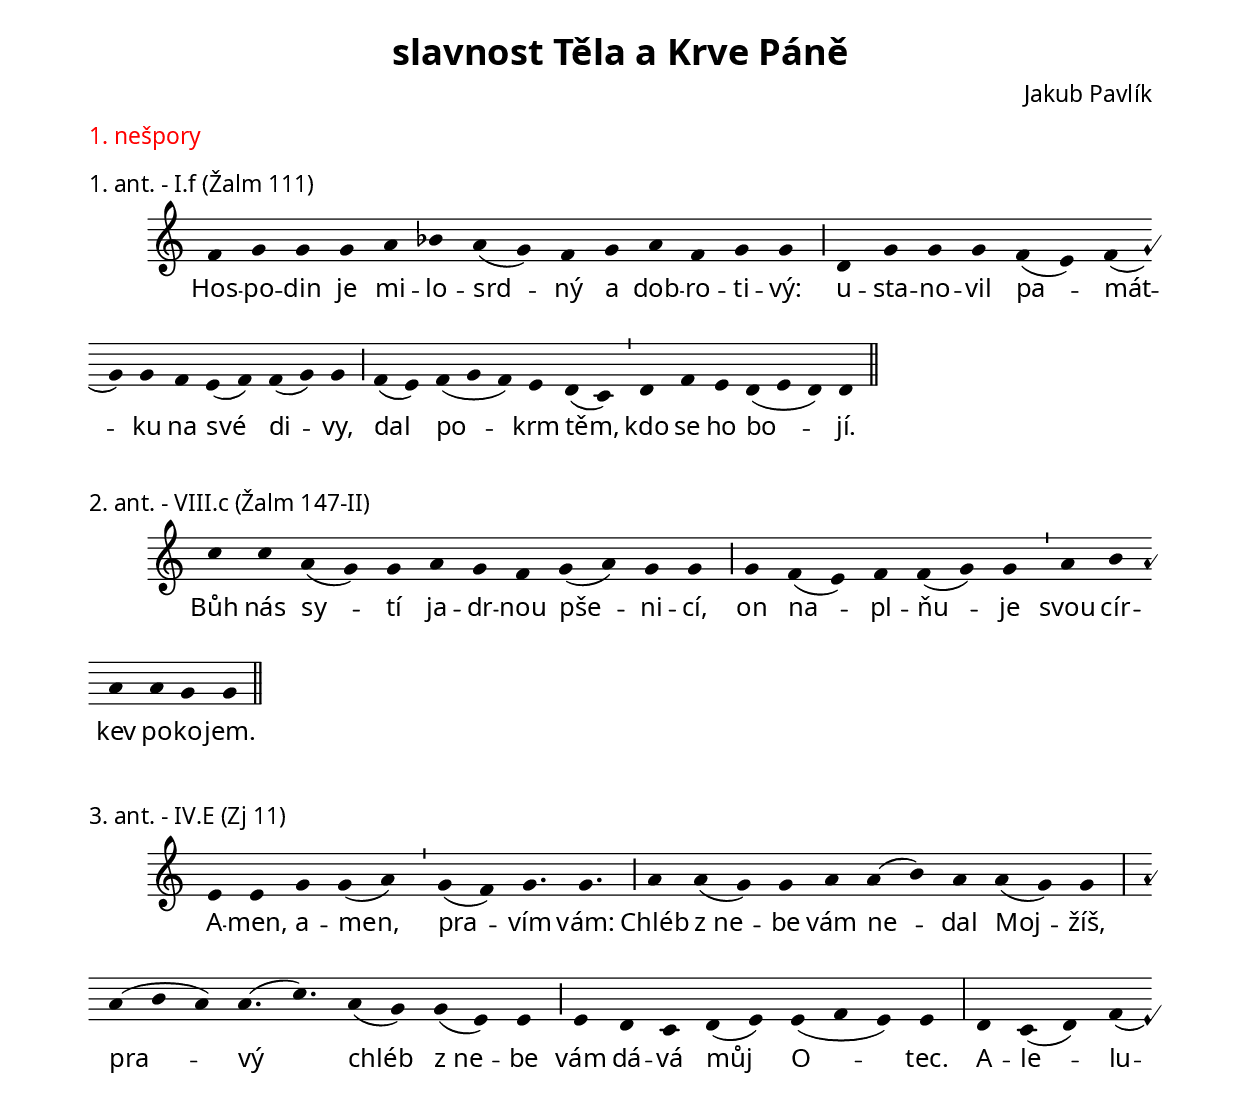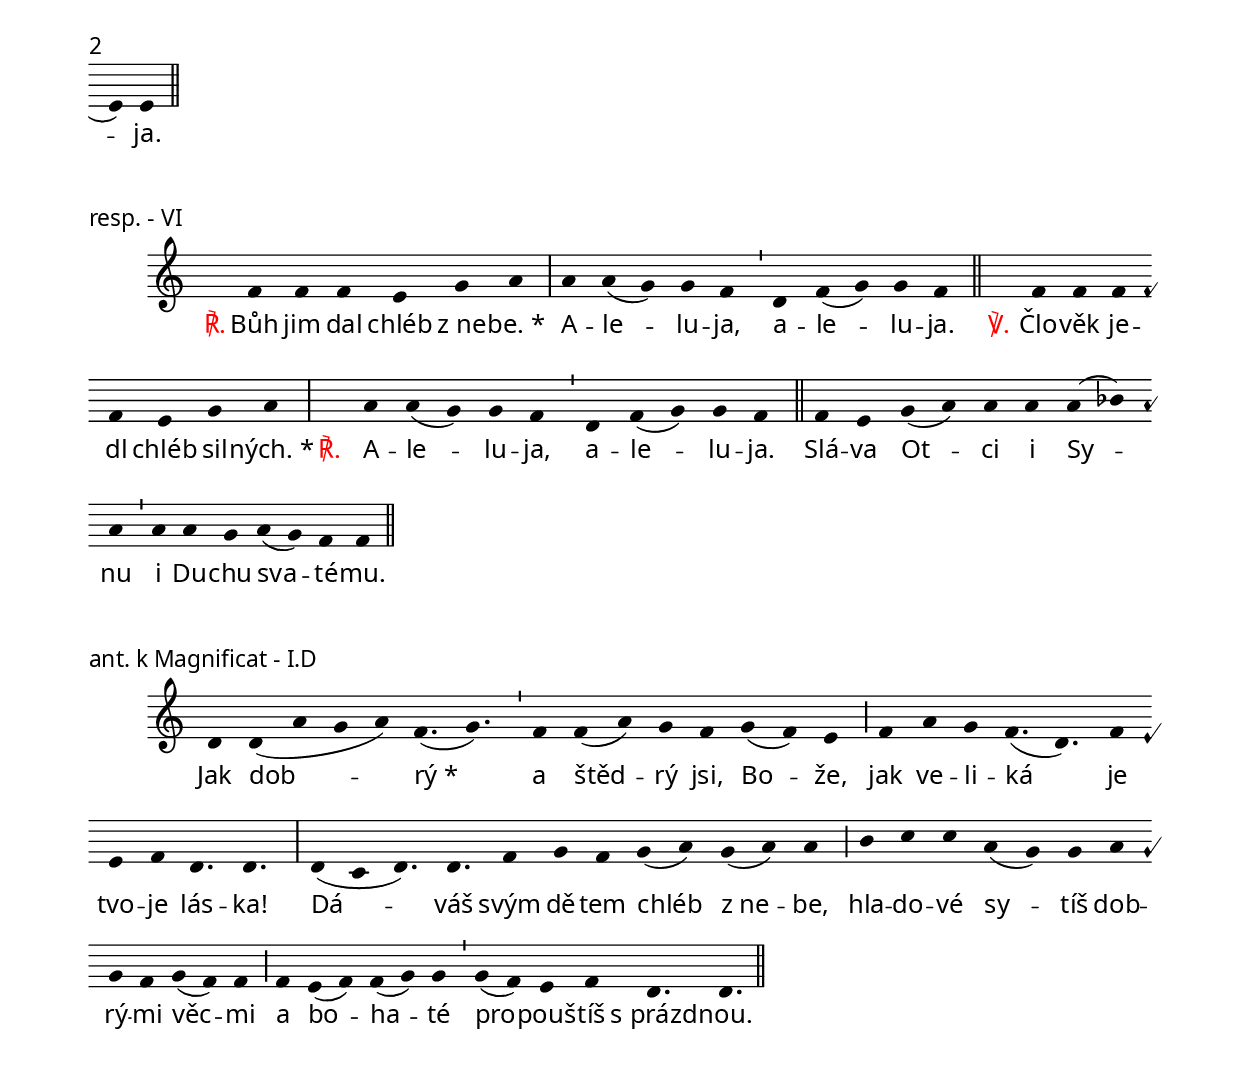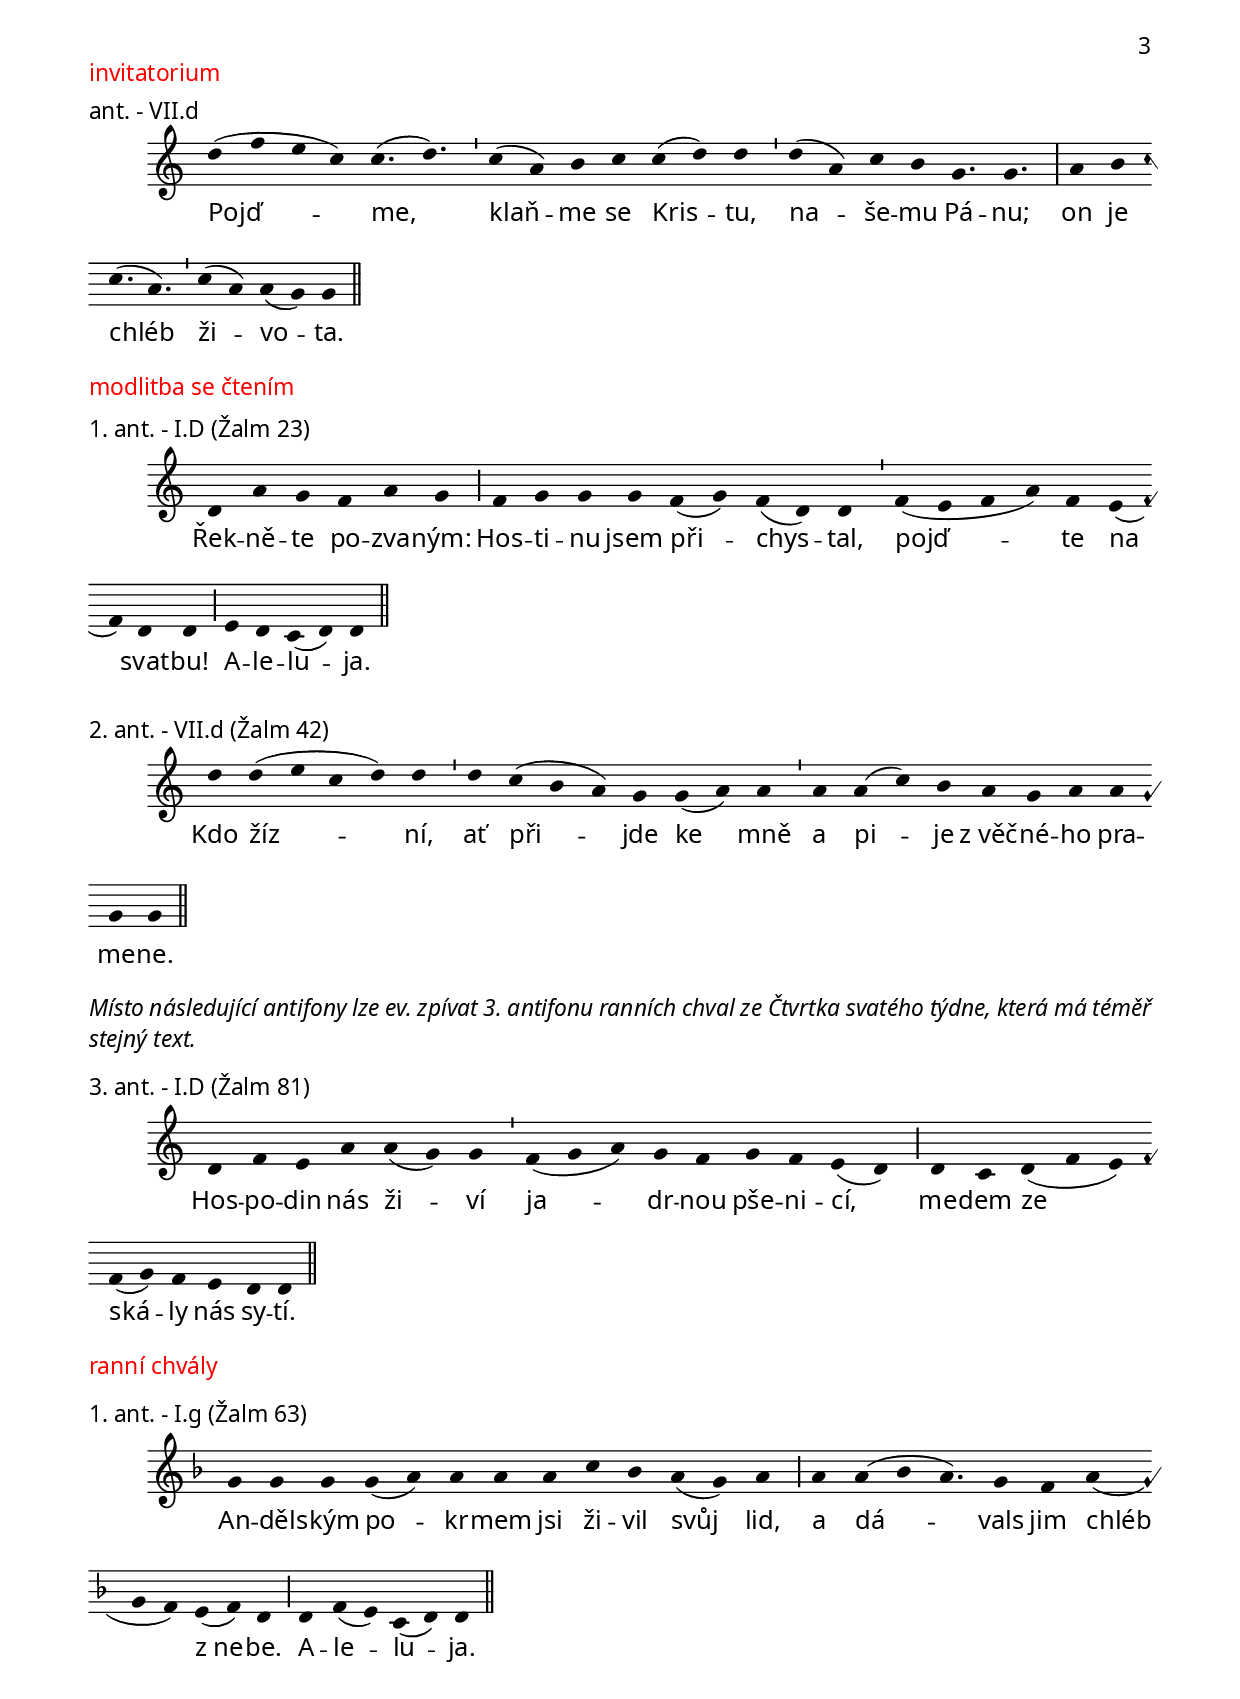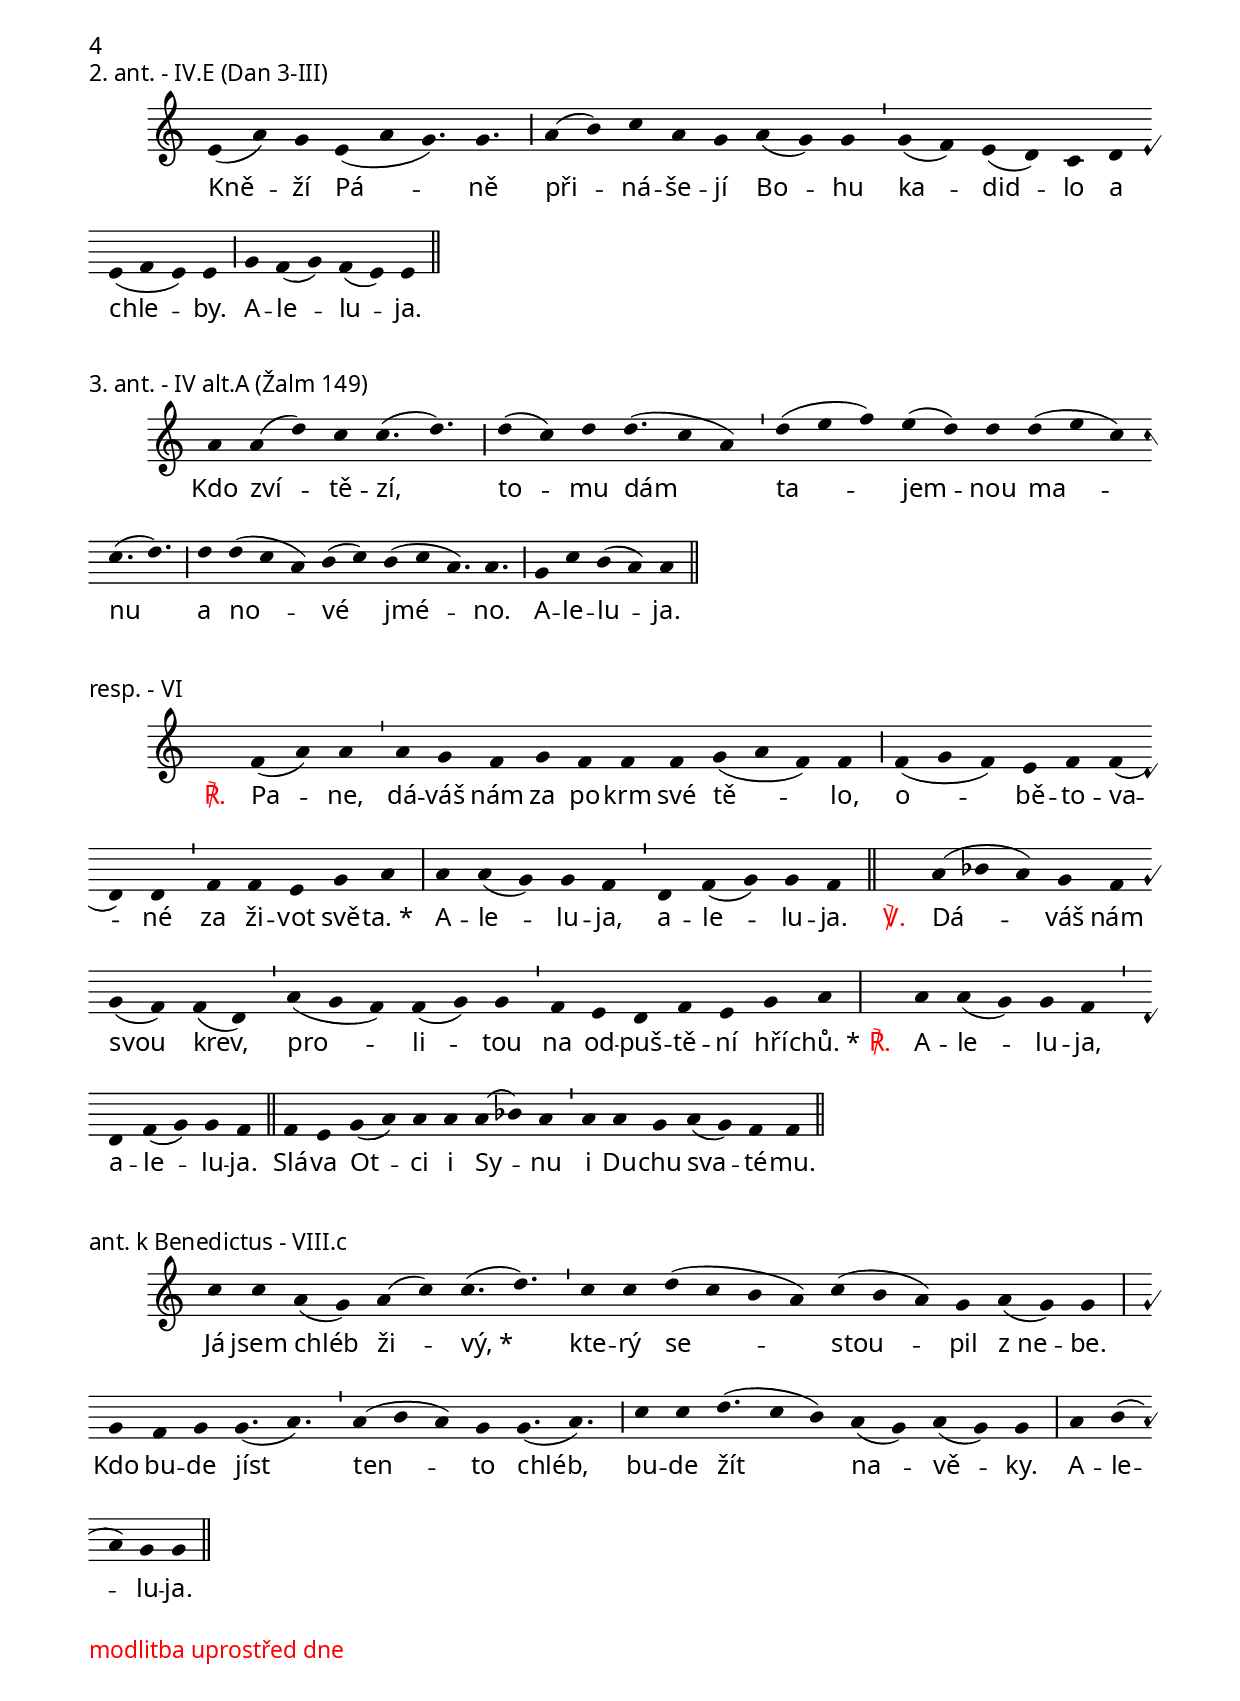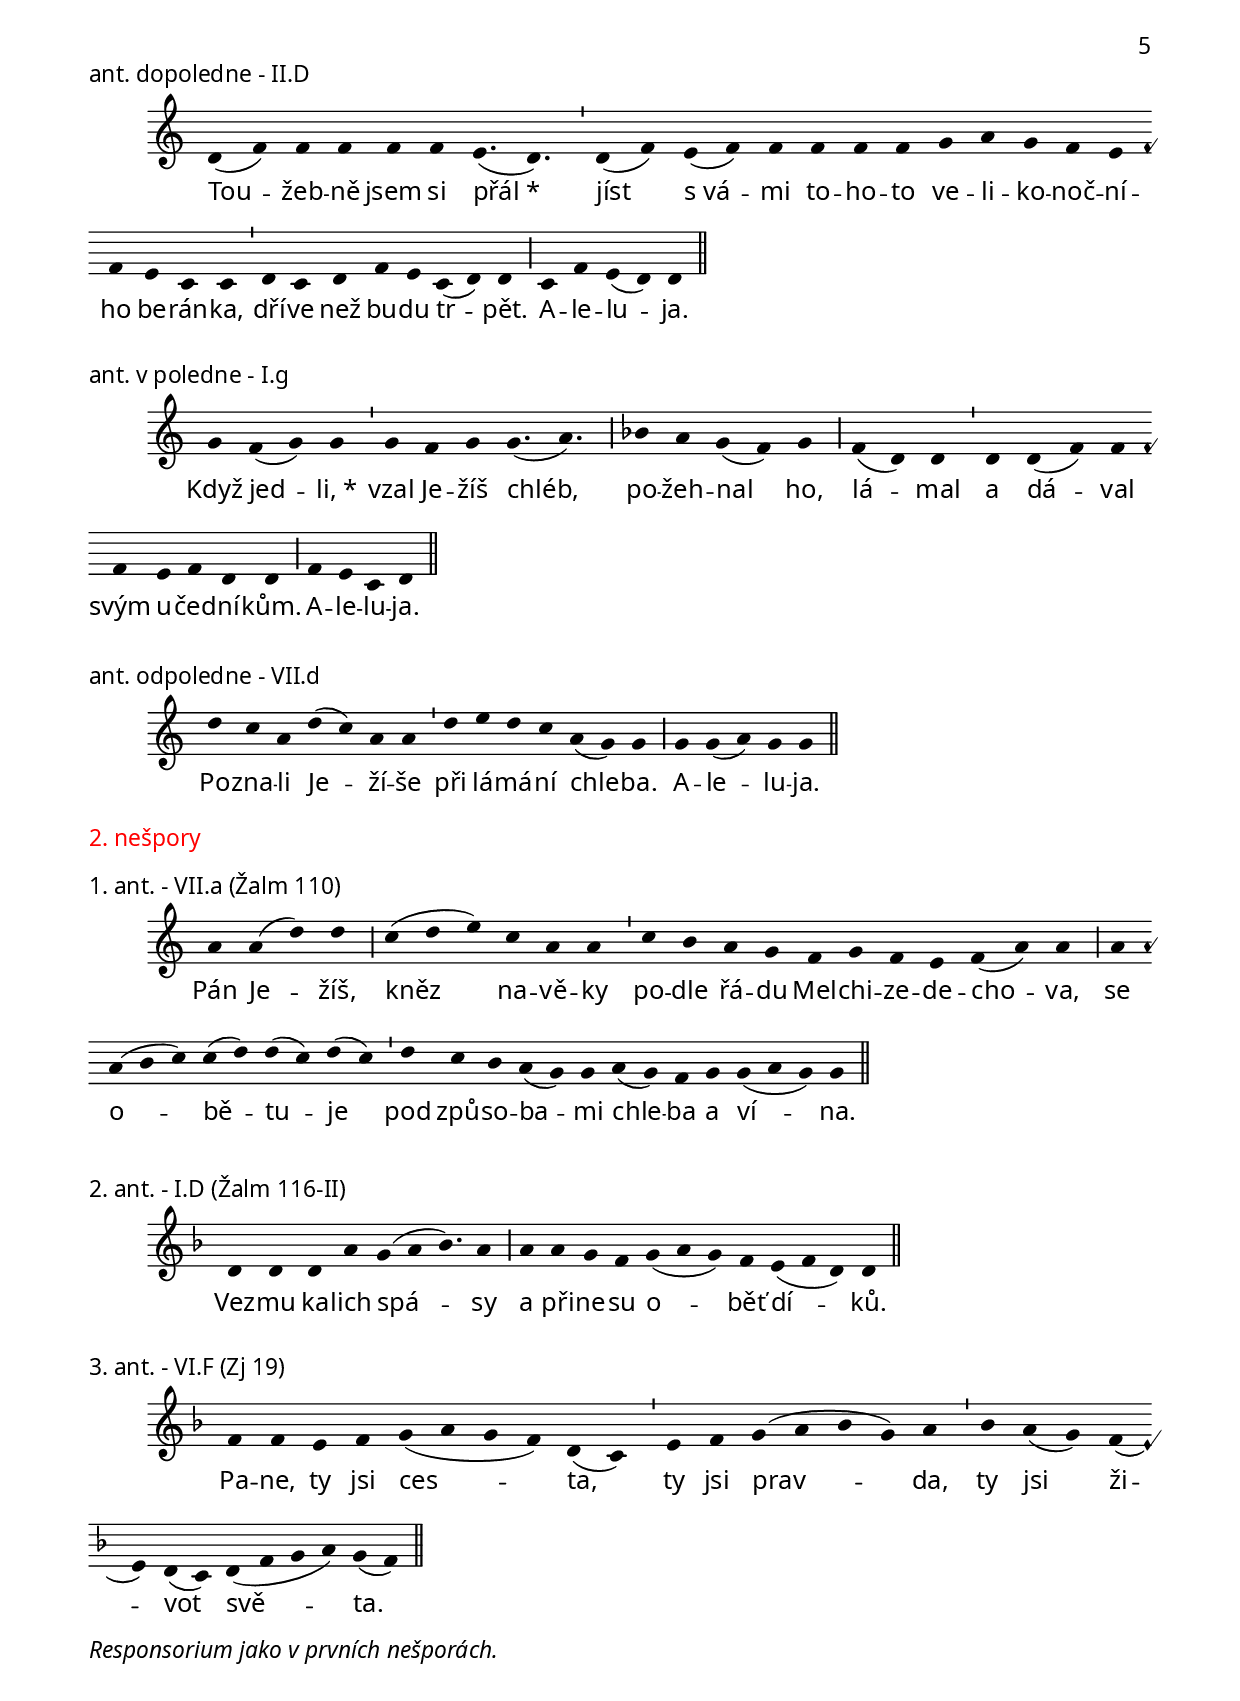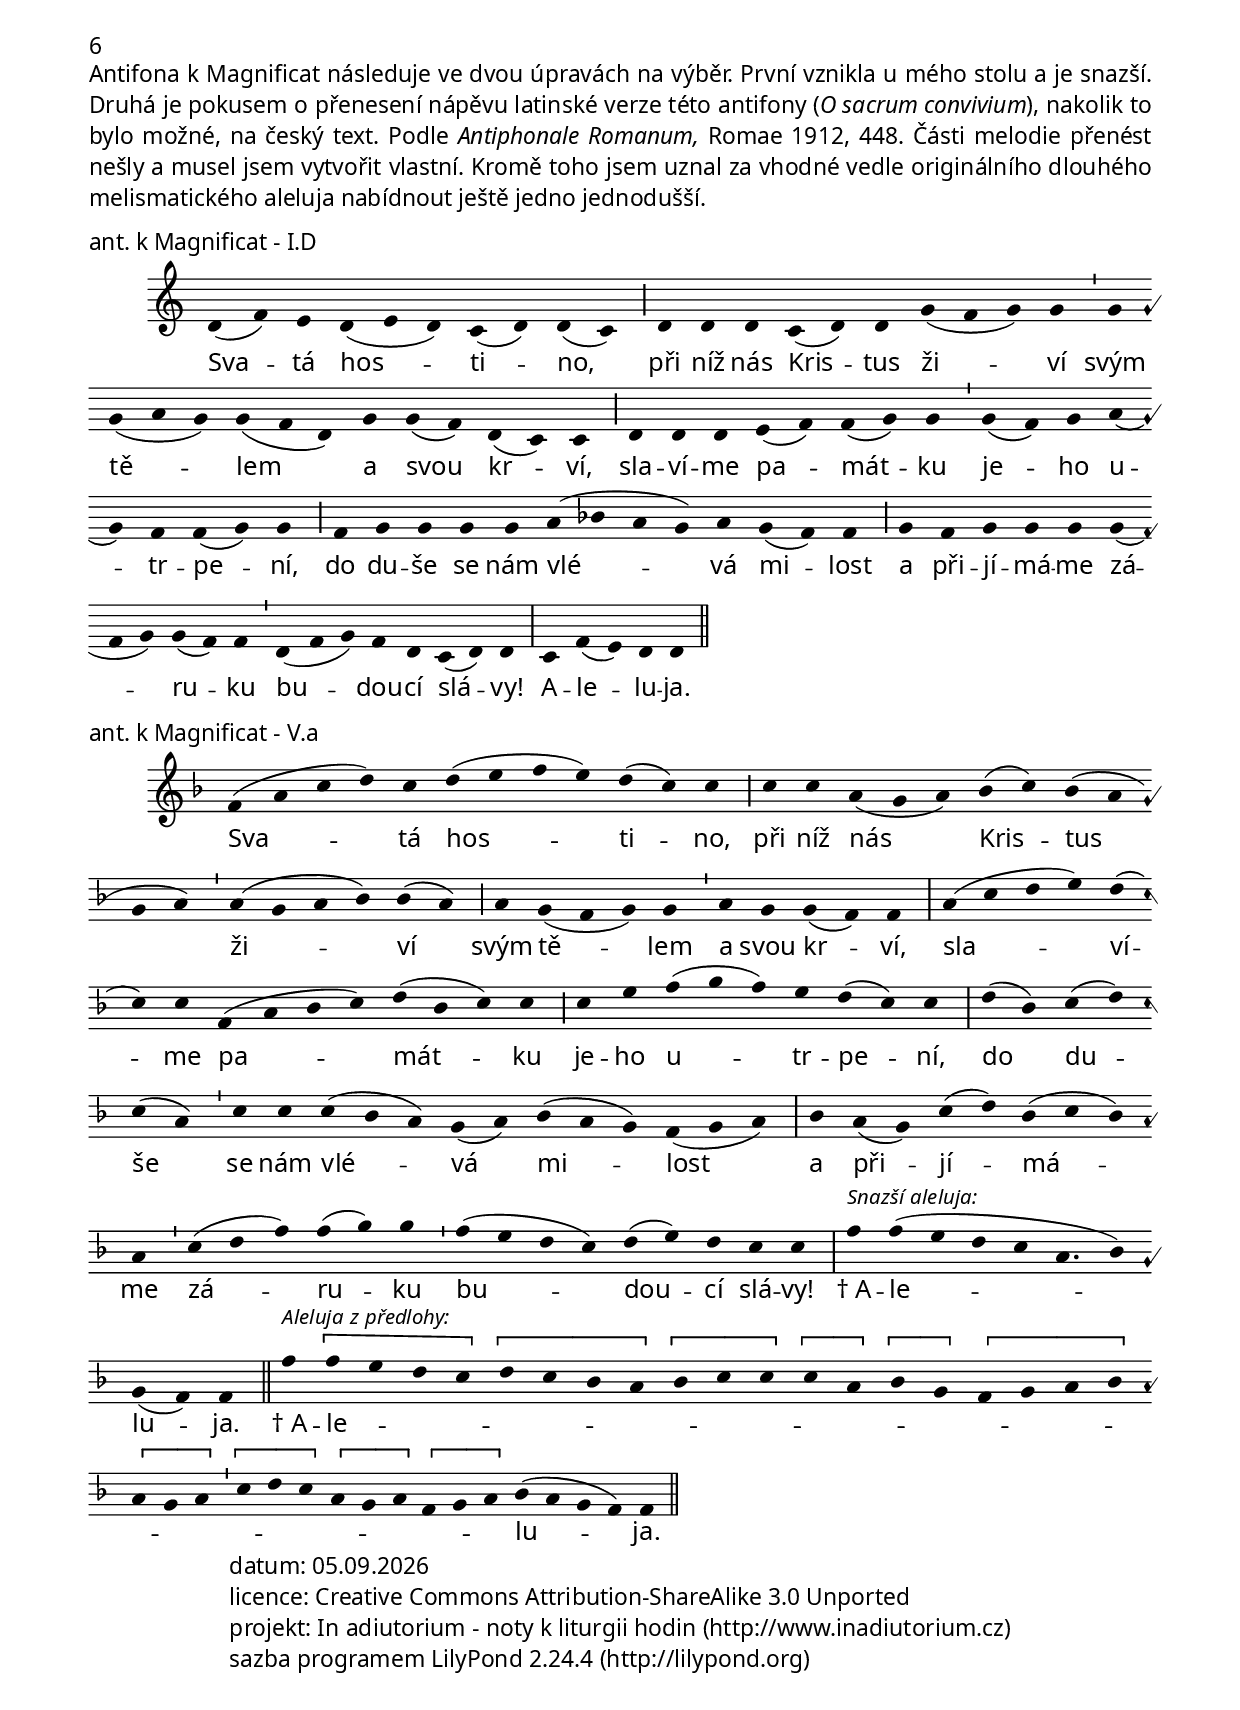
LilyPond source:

\version "2.14.2"

\header {
  title = "slavnost Těla a Krve Páně"
  composer = "Jakub Pavlík"
}

\include "spolecne.ly"
\include "dilyresponsorii.ly"

\markup {\nadpisHodinka {"1. nešpory"}}

\score {
  \relative c' {
    \choralniRezim
    f g g g a4 bes a( g) f g a f g g \barMaior
    d g g g f( e) f( g) g f e( f) f( g) g \barMaior
    f( e) f( g f) e d( c) \barMin d f e d( e d) d \barFinalis
  }
  \addlyrics {
    Hos -- po -- din je mi -- lo -- srd -- ný a dob -- ro -- ti -- vý:
    u -- sta -- no -- vil pa -- mát -- ku na své di -- vy,
    dal po -- krm těm, kdo se ho bo -- jí.
  }
  \header {
    quid = "1. ant."
    modus = "I"
    differentia = "f" 
    psalmus = "Žalm 111"
    id = "1ne-a1"
    piece = \markup {\sestavTitulek}
  }
}

\score {
  \relative c'' {
    \choralniRezim
    c4 c a( g) g a g f g( a) g g \barMaior
    g f( e) f f( g) g \barMin a b a a g g \barFinalis
  }
  \addlyrics {
    Bůh nás sy -- tí ja -- dr -- nou pše -- ni -- cí,
    on na -- pl -- ňu -- je svou cír -- kev po -- ko -- jem.
  }
  \header {
    quid = "2. ant."
    modus = "VIII"
    differentia = "c" 
    psalmus = "Žalm 147-II"
    id = "1ne-a2"
    piece = \markup {\sestavTitulek}
  }
}

\score {
  \relative c' {
    \choralniRezim
    e4 e g g( a) \barMin g( f) g4. g \barMaior
    a4 a( g) g a a( b) a a( g) g \barMax
    a( b a) a4.( c) a4( g) g( e) e \barMaior
    e d c d( e) e( f e) e \barMax
    d c( d) f( e) e \barFinalis
  }
  \addlyrics {
    A -- men, a -- men, pra -- vím vám:
    Chléb z_ne -- be vám ne -- dal Moj -- žíš,
    pra -- vý chléb z_ne -- be vám dá -- vá můj O -- tec.
    A -- le -- lu -- ja.
  }
  \header {
    quid = "3. ant."
    modus = "IV"
    differentia = "E" 
    psalmus = "Zj 11"
    id = "1ne-a3"
    piece = \markup {\sestavTitulek}
  }
}

\score {
  \relative c' {
    \choralniRezim
    
    % R
    \neviditelna f
    f4 f f e g a \barMax
    \respVIalelujaResponsum \barFinalis
    % V
    \neviditelna f
    f4 f f f e g a \barMax
    % R
    \neviditelna a
    \respVIalelujaResponsum \barFinalis
    % Slava
    \respVIalelujaDoxologie \barFinalis
  }
  \addlyrics {
    \Response Bůh jim dal chléb z_ne -- be._* 
    A -- le -- lu -- ja, a -- le -- lu -- ja.
    \Verse Člo -- věk je -- dl chléb sil -- ných._*
    \Response A -- le -- lu -- ja, a -- le -- lu -- ja.
    \textRespDoxologie
  }
  \header {
    quid = "resp."
    modus = "VI"
    id = "1ne-resp"
    piece = \markup {\sestavTitulekResp}
  }
}

\score {
  \relative c' {
    \choralniRezim
    d4 d( a' g a) f4.( g) \barMin f4 f( a) g f g( f) e \barMaior
    f a g f4.( d) f4 e f d4. d \barMax
    
    d4( c d4.) d f4 g f g( a) g( a) a \barMaior
    b c c a( g) g a g f g( f) f \barMaior
    f e( f) f( g) g \barMin g( f) e f d4. d \barFinalis
  }
  \addlyrics {
    Jak dob -- rý_* a štěd -- rý jsi, Bo -- že,
    jak ve -- li -- ká je tvo -- je lás -- ka!
    
    Dá -- váš svým dě -- tem chléb z_ne -- be,
    hla -- do -- vé sy -- tíš dob -- rý -- mi věc -- mi
    a bo -- ha -- té pro -- pouš -- tíš s_prázd -- nou.
  }
  \header {
    quid = "ant. k Magnificat"
    modus = "I"
    differentia = "D" 
    psalmus = ""
    id = "1ne-amag"
    piece = \markup {\sestavTitulekBezZalmu}
  }
}

\pageBreak % ZLOM

\markup {\nadpisHodinka {"invitatorium"}}

\score {
  \relative c'' {
    \choralniRezim
    d4( f e c) c4.( d) \barMin
    c4( a) b c c( d) d \barMin
    d4( a) c b g4. g \barMax
    a4 b c4.( a) \barMin c4( a) a( g) g \barFinalis
  }
  \addlyrics {
    Pojď -- me, klaň -- me se Kris -- tu, na -- še -- mu Pá -- nu;
    on je chléb ži -- vo -- ta.
  }
  \header {
    quid = "ant."
    modus = "VII"
    differentia = "d" 
    psalmus = ""
    id = "invit"
    piece = \markup {\sestavTitulekBezZalmu}
  }
}

\markup {\nadpisHodinka {"modlitba se čtením"}}

\score {
  \relative c' {
    \choralniRezim
    d4 a' g f a g \barMaior
    f g g g f( g) f( d) d \barMin
    f( e f a) f e( f) d d \barMaior
    e d c( d) d \barFinalis
  }
  \addlyrics {
    Řek -- ně -- te po -- zva -- ným: 
    Hos -- ti -- nu jsem při -- chys -- tal, 
    pojď -- te na svat -- bu! 
    A -- le -- lu -- ja.
  }
  \header {
    quid = "1. ant."
    modus = "I"
    differentia = "D" 
    psalmus = "Žalm 23"
    id = "mc-a1"
    piece = \markup {\sestavTitulek}
  }
}

\score {
  \relative c'' {
    \choralniRezim
    d d( e c d) d \barMin 
    d c( b a) g g( a) a \barMin 
    a a( c) b a g a a g g \barFinalis
  }
  \addlyrics {
    Kdo žíz -- ní, 
    ať při -- jde ke mně 
    a pi -- je z_věč -- né -- ho pra -- me -- ne.
  }
  \header {
    quid = "2. ant."
    modus = "VII"
    differentia = "d" 
    psalmus = "Žalm 42"
    fial = "mezidobi_nejsvsrdce.ly#rch-a1?cast, upravena"
    id = "mc-a2"
    piece = \markup {\sestavTitulek}
  }
}

\markup\justify\italic{
  Místo následující antifony lze ev. zpívat
  3. antifonu ranních chval ze Čtvrtka svatého týdne,
  která má téměř stejný text.
}

\score {
  \relative c' {
    \choralniRezim
    d4 f e a a( g) g \barMin f( g a) g f g f e( d) \barMaior
    d c d( f e) f( g) f e d d \barFinalis
  }
  \addlyrics {
    Hos -- po -- din nás ži -- ví ja -- dr -- nou pše -- ni -- cí, 
    me -- dem ze ská -- ly nás sy -- tí.
  }
  \header {
    quid = "3. ant."
    modus = "I"
    differentia = "D" 
    psalmus = "Žalm 81"
    id = "mc-a3"
    notitia = "snadno by se dala textově a hudebně sjednotit s jednou 
    již existující skupinou textově příbuzných antifon, ale záměrně jsem to neudělal"
    piece = \markup {\sestavTitulek}
  }
}


\markup {\nadpisHodinka {"ranní chvály"}}

\score {
  \relative c'' {
    \choralniRezim
    \key f \major
    g4 g g g( a) a a a c bes a( g) a \barMaior
    a a( bes a4.) g4 f a( g f) e( f) d \barMaior
    d f( e) c( d) d \barFinalis
  }
  \addlyrics {
    An -- děl -- ským po -- kr -- mem jsi ži -- vil svůj lid,
    a dá -- vals jim chléb z_ne -- be.
    A -- le -- lu -- ja.
  }
  \header {
    quid = "1. ant."
    modus = "I"
    differentia = "g" 
    psalmus = "Žalm 63"
    id = "rch-a1"
    piece = \markup {\sestavTitulek}
  }
}

\score {
  \relative c' {
    \choralniRezim
    e4( a) g e( a g4.) g \barMaior
    a4( b) c a g a( g) g \barMin 
    g( f) e( d) c d e( f e) e \barMaior
    g f( g) f( e) e \barFinalis
  }
  \addlyrics {
    Kně -- ží Pá -- ně
    při -- ná -- še -- jí Bo -- hu ka -- did -- lo a chle -- by.
    A -- le -- lu -- ja.
  }
  \header {
    quid = "2. ant."
    modus = "IV"
    differentia = "E" 
    psalmus = "Dan 3-III"
    id = "rch-a2"
    piece = \markup {\sestavTitulek}
  }
}

\score {
  \relative c'' {
    \choralniRezim
    a4 a( d) c c4.( d) \barMaior
    d4( c) d d4.( c4 a) \barMin d( e f) e( d) d d( e c) c4.( d) \barMaior
    d4 d( c a) b( c) b( c a4.) a \barMaior
    g4 c b( a) a \barFinalis 
  }
  \addlyrics {
    Kdo zví -- tě -- zí, 
    to -- mu dám ta -- jem -- nou ma -- nu
    a no -- vé jmé -- no.
    A -- le -- lu -- ja.
  }
  \header {
    quid = "3. ant."
    modus = "IV alt"
    differentia = "A" 
    psalmus = "Žalm 149"
    id = "rch-a3"
    piece = \markup {\sestavTitulek}
  }
}

\score {
  \relative c' {
    \choralniRezim
    
    % R
    \neviditelna f
    f4( a) a \barMin a g f g f f f g( a f) f \barMaior f( g f) e f f( d) d \barMin f f e g a \barMax
    \respVIalelujaResponsum \barFinalis
    % V
    \neviditelna f
    a( bes a) g f g( f) f( d) \barMin a'( g f) f( g) g \barMin f e d f e g a \barMax
    % R
    \neviditelna a
    \respVIalelujaResponsum \barFinalis
    % Slava
    \respVIalelujaDoxologie \barFinalis
  }
  \addlyrics {
    \Response Pa -- ne, dá -- váš nám za po -- krm své tě -- lo, o -- bě -- to -- va -- né za ži -- vot svě -- ta._*
    A -- le -- lu -- ja, a -- le -- lu -- ja.
    \Verse Dá -- váš nám svou krev, pro -- li -- tou na od -- puš -- tě -- ní hří -- chů._*
    \Response A -- le -- lu -- ja, a -- le -- lu -- ja.
    \textRespDoxologie
  }
  \header {
    quid = "resp."
    modus = "VI"
    id = "rch-resp"
    piece = \markup {\sestavTitulekResp}
  }
}

\score {
  \relative c'' {
    \choralniRezim
    c4 c a( g) a( c) c4.( d) \barMin c4 c d( c b a) c( b a) g a( g) g \barMax 
    g f g g4.( a) \barMin a4( b a) g g4.( a) \barMaior c4 c d4.( c4 b) a( g) a( g) g \barMax
    a b( a) g g \barFinalis
  }
  \addlyrics {
    Já jsem chléb ži -- vý,_* kte -- rý se -- stou -- pil z_ne -- be.
    Kdo bu -- de jíst ten -- to chléb, bu -- de žít na -- vě -- ky.
    A -- le -- lu -- ja.
  }
  \header {
    quid = "ant. k Benedictus"
    modus = "VIII"
    differentia = "c" 
    psalmus = ""
    id = "rch-aben"
    piece = \markup {\sestavTitulekBezZalmu}
  }
}

\markup {\nadpisHodinka {"modlitba uprostřed dne"}}

\score {
  \relative c' {
    \choralniRezim
    d4( f) f f f f e4.( d) \barMin
    d4( f) e( f) f f f f g a g f e f e c c \barMin
    d c d f e c( d) d \barMaior
    c f e( d) d \barFinalis
  }
  \addlyrics {
    Tou -- žeb -- ně jsem si přál_*
    jíst s_vá -- mi to -- ho -- to ve -- li -- ko -- noč -- ní -- ho be -- rán -- ka,
    dří -- ve než bu -- du tr -- pět.
    A -- le -- lu -- ja.
  }
  \header {
    quid = "ant. dopoledne"
    modus = "II"
    differentia = "D" 
    psalmus = ""
    id = "up-tercie"
    fons = "Svatý týden, čtvrtek, ad Benedictus; přidáno aleluja"
    fial = "pust_svatytyden.ly#ct-rch-aben?+aleluja"
    piece = \markup {\sestavTitulekBezZalmu}
  }
}

\score {
  \relative c'' {
    \choralniRezim
    g4 f( g) g \barMin g f g g4.( a) \barMaior
    bes4 a g( f) g \barMaior
    f( d) d \barMin d d( f) f f e f d d \barMaior
    f e c d \barFinalis
  }
  \addlyrics {
    Když jed -- li,_* vzal Je -- žíš chléb,
    po -- žeh -- nal ho,
    lá -- mal a dá -- val svým u -- čed -- ní -- kům.
    A -- le -- lu -- ja.
  }
  \header {
    quid = "ant. v poledne"
    modus = "I"
    differentia = "g" 
    psalmus = ""
    id = "up-sexta"
    fons = "Velikonoční triduum, Zelený čtvrtek, ad Magnificat; přidáno aleluja"
    fial = "pust_triduum.ly#ct-nesp-mag?+aleluja"
    piece = \markup {\sestavTitulekBezZalmu}
  }
}

\score {
  \relative c'' {
    \choralniRezim
    d4 c a d( c) a a \barMin d e d c a( g) g \barMaior
    g g( a) g g \barFinalis
  }
  \addlyrics {
    Po -- zna -- li Je -- ží -- še při lá -- má -- ní chle -- ba.
    A -- le -- lu -- ja.
  }
  \header {
    quid = "ant. odpoledne"
    modus = "VII"
    differentia = "d" 
    psalmus = ""
    id = "up-nona"
    piece = \markup {\sestavTitulekBezZalmu}
  }
}

\markup {\nadpisHodinka {"2. nešpory"}}

\score {
  \relative c'' {
    \choralniRezim
    a4 a( d) d \barMaior
    c( d e) c a a \barMin c b a g f g f e f( a) a \barMaior
    a a( b c) c( d) d( c) d( c) \barMin 
    d c b a( g) g a( g) f g g( a g) g \barFinalis
  }
  \addlyrics {
    Pán Je -- žíš,
    kněz na -- vě -- ky po -- dle řá -- du Mel -- chi -- ze -- de -- cho -- va,
    se o -- bě -- tu -- je 
    pod způ -- so -- ba -- mi chle -- ba a ví -- na.
  }
  \header {
    quid = "1. ant."
    modus = "VII"
    differentia = "a" 
    psalmus = "Žalm 110"
    id = "2ne-a1"
    piece = \markup {\sestavTitulek}
  }
}

\score {
  \relative c' {
    \key f \major
    \choralniRezim
    d4 d d a' g( a bes4.) a4 \barMaior
    a a g f g( a g) f e( f d) d \barFinalis
  }
  \addlyrics {
    Vez -- mu ka -- lich spá -- sy
    a při -- ne -- su o -- běť dí -- ků.
  }
  \header {
    quid = "2. ant."
    modus = "I"
    differentia = "D" 
    psalmus = "Žalm 116-II"
    id = "2ne-a2"
    piece = \markup {\sestavTitulek}
  }
}

\score {
  \relative c' {
    \key f \major
    \choralniRezim
    f4 f e f g( a g f) d( c) \barMin
    e f g( a bes g) a \barMin
    bes a( g) f( e) d( c) d( f g a) g( f) \barFinalis
  }
  \addlyrics {
    Pa -- ne, ty jsi ces -- ta, 
    ty jsi prav -- da,
    ty jsi ži -- vot svě -- ta.
  }
  \header {
    quid = "3. ant."
    modus = "VI"
    differentia = "F" 
    psalmus = "Zj 19"
    id = "2ne-a3"
    piece = \markup {\sestavTitulek}
  }
}

\markup\italic{Responsorium jako v prvních nešporách.}

\pageBreak

\markup\justify{Antifona k Magnificat následuje ve dvou úpravách
na výběr. První vznikla u mého stolu a je snazší.
Druhá je pokusem o přenesení nápěvu latinské verze této antifony
\concat{( \italic{"O sacrum convivium"} ),} nakolik to bylo možné,
na český text. Podle \italic{Antiphonale Romanum,} Romae 1912, 448.

Části melodie přenést nešly a musel jsem vytvořit
vlastní. Kromě toho jsem uznal za vhodné vedle originálního
dlouhého melismatického aleluja nabídnout ještě jedno jednodušší.}

\score {
  \relative c' {
    \choralniRezim
    d( f) e d( e d) c( d) d( c) \barMaior
    d d d c( d) d g( f g) g \barMin g g( a g) g( f d) g g( f) d( c) c \barMaior
    d d d e( f) f( g) g \barMin g( f) g a( g) f f( g) g \barMaior
    f g g g g a( bes a g) a g( f) f \barMaior
    g f g g g g( f g) g( f) f \barMin d( f g) f d c( d) d \barMax
    c f( e) d d \barFinalis
  }
  \addlyrics {
    % Jedno dlouhe rozvite osloveni - bez jakehokoli nasledneho
    % sdeleni.
    Sva -- tá hos -- ti -- no,
    při níž nás Kris -- tus ži -- ví svým tě -- lem a svou kr -- ví,
    sla -- ví -- me pa -- mát -- ku je -- ho u -- tr -- pe -- ní,
    do du -- še se nám vlé -- vá mi -- lost
    a při -- jí -- má -- me zá -- ru -- ku bu -- dou -- cí slá -- vy!
    A -- le -- lu -- ja.
  }
  \header {
    quid = "ant. k Magnificat"
    modus = "I"
    differentia = "D" 
    psalmus = ""
    id = "2ne-amag-var1"
    piece = \markup {\sestavTitulekBezZalmu}
  }
}

\score {
  \relative c' {
    \choralniRezim
    \key f \major
    f4( a c d) c d( e f e) d( c) c \barMaior
    c c a( g a) bes( c) bes( a g a) \barMin a( g a bes) bes( a) \barMaior a g( f g) g \barMin a g g( f) f \barMax
    
    a( c d e) d( c) c f,( a bes c) d( bes c) c \barMaior
    c e f( g f) e d( c) c \barMax
    
    d( bes) c( d) c( a) \barMin c c c( bes a) g( a) 
    bes( a g) f( g a) \barMax
    
    bes a( g) c( d) bes( c bes) a \barMin
    c( d f) f( g) g \barMin f( e d c) d( e) d c c \barMax
    
    f^\markup\small\italic{Snazší aleluja:} f( e d c a4. bes4) g( f) f \barFinalis
    
    f'^\markup\small\italic{Aleluja z předlohy:}
    \once \override Slur #'stencil = ##f
    \[ f( e d c \] \[ d c bes a \] \[ bes c c \] \[ c a \] \[ bes g \]  \[ f g a bes \] \[ a g a \] \barMin
    \[ c d c \] \[ a g a \] \[ f g a) \]
    bes( a g f) f \barFinalis
  }
  \addlyrics {
    % Jedno dlouhe rozvite osloveni - bez jakehokoli nasledneho
    % sdeleni.
    Sva -- tá hos -- ti -- no,
    při níž nás Kris -- tus ži -- ví svým tě -- lem a svou kr -- ví,
    
    sla -- ví -- me pa -- mát -- ku je -- ho u -- tr -- pe -- ní,
    
    do du -- še se nám vlé -- vá mi -- lost
    
    a při -- jí -- má -- me zá -- ru -- ku bu -- dou -- cí slá -- vy!
    \markup{\Dagger A} -- le -- lu -- ja.
    
    \markup{\Dagger A} -- le -- lu -- ja.
  }
  \header {
    quid = "ant. k Magnificat"
    modus = "V"
    differentia = "a" 
    psalmus = ""
    id = "2ne-amag-var2"
    piece = \markup {\sestavTitulekBezZalmu}
  }
}